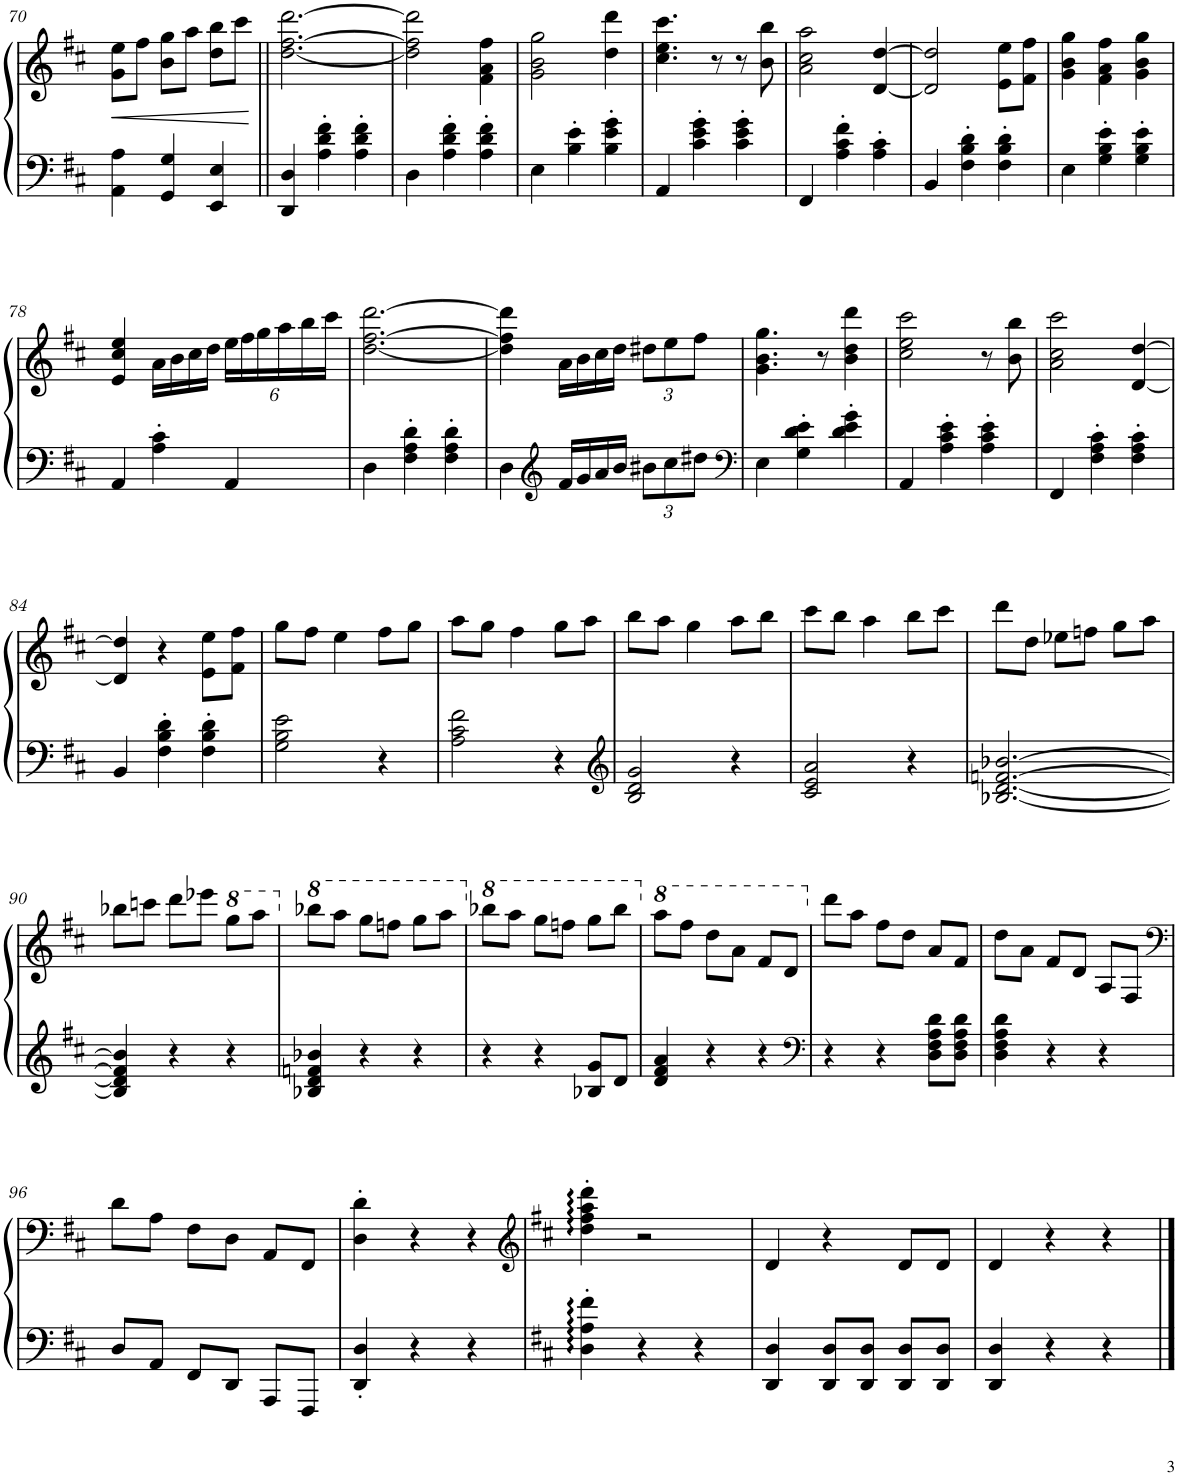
**kern	**kern	**dynam
*part1	*part1	*part1
*staff2	*staff1	*staff1/2
*I"Piano	*	*
*I'Pno.	*	*
!!LO:PB:g=z
*clefF4	*clefG2	*
*k[f#c#]	*k[f#c#]	*
*M3/4	*M3/4	*
=70	=70	=70
!	!	!LO:HP:b
4AA\ 4A\	8g\ 8ee\L	<
.	8ff#\J	.
4GG/ 4G/	8b\ 8gg\L	.
.	8aa\J	.
4EE/ 4E/	8dd\ 8bb\L	.
.	8ccc#\J	.
.	.	[
=71||	=71||	=71||
4DD/ 4D/	[2.dd\ [2.ff#\ [2.ddd\	.
4A\' 4d\' 4f#\'	.	.
4A\' 4d\' 4f#\'	.	.
=72	=72	=72
4D\	2dd\] 2ff#\] 2ddd\]	.
4A\' 4d\' 4f#\'	.	.
4A\' 4d\' 4f#\'	4f#\ 4a\ 4ff#\	.
=73	=73	=73
4E\	2g\ 2b\ 2gg\	.
4B\' 4e\'	.	.
4B\' 4e\' 4g\'	4dd\ 4ddd\	.
=74	=74	=74
4AA/	4.cc#\ 4.ee\ 4.ccc#\	.
4c#\' 4e\' 4g\'	.	.
.	8r	.
4c#\' 4e\' 4g\'	8r	.
.	8b\ 8bb\	.
=75	=75	=75
4FF#/	2a\ 2cc#\ 2aa\	.
4A\' 4c#\' 4f#\'	.	.
4A\' 4c#\'	[4d/ [4dd/	.
=76	=76	=76
4BB/	2d/] 2dd/]	.
4F#\' 4B\' 4d\'	.	.
4F#\' 4B\' 4d\'	8e\ 8ee\L	.
.	8f#\ 8ff#\J	.
=77	=77	=77
4E\	4g\ 4b\ 4gg\	.
4G\' 4B\' 4e\'	4f#\ 4a\ 4ff#\	.
4G\' 4B\' 4e\'	4g\ 4b\ 4gg\	.
!!LO:LB:g=z
=78	=78	=78
4AA/	4e/ 4cc#/ 4ee/	.
4A\' 4c#\'	16a\LL	.
.	16b\	.
.	16cc#\	.
.	16dd\JJ	.
*	*Xbrackettup	*
4AA/	24ee\LL	.
.	24ff#\	.
.	24gg\	.
.	24aa\	.
.	24bb\	.
.	24ccc#\JJ	.
=79	=79	=79
4D\	[2.dd\ [2.ff#\ [2.ddd\	.
4F#\' 4A\' 4d\'	.	.
4F#\' 4A\' 4d\'	.	.
=80	=80	=80
4D\	4dd\] 4ff#\] 4ddd\]	.
*clefG2	*	*
16f#/LL	16a\LL	.
16g/	16b\	.
16a/	16cc#\	.
16b/JJ	16dd\JJ	.
*Xbrackettup	*	*
12b#X\L	12dd#X\L	.
12cc#\	12ee\	.
12dd#X\J	12ff#\J	.
=81	=81	=81
*clefF4	*	*
4E\	4.g\ 4.b\ 4.gg\	.
4G\' 4d\' 4e\'	.	.
.	8r	.
4d\' 4e\' 4g\'	4b\ 4dd\ 4ddd\	.
=82	=82	=82
4AA/	2cc#\ 2ee\ 2ccc#\	.
4A\' 4c#\' 4e\'	.	.
4A\' 4c#\' 4e\'	8r	.
.	8b\ 8bb\	.
=83	=83	=83
4FF#/	2a\ 2cc#\ 2ccc#\	.
4F#\' 4A\' 4c#\'	.	.
4F#\' 4A\' 4c#\'	[4d/ [4dd/	.
!!LO:LB:g=z
=84	=84	=84
4BB/	4d/] 4dd/]	.
4F#\' 4B\' 4d\'	4r	.
4F#\' 4B\' 4d\'	8e\ 8ee\L	.
.	8f#\ 8ff#\J	.
=85	=85	=85
2G\ 2B\ 2e\	8gg\L	.
.	8ff#\J	.
.	4ee\	.
4r	8ff#\L	.
.	8gg\J	.
=86	=86	=86
2A\ 2c#\ 2f#\	8aa\L	.
.	8gg\J	.
.	4ff#\	.
4r	8gg\L	.
.	8aa\J	.
=87	=87	=87
*clefG2	*	*
2B/ 2d/ 2g/	8bb\L	.
.	8aa\J	.
.	4gg\	.
4r	8aa\L	.
.	8bb\J	.
=88	=88	=88
2c#/ 2e/ 2a/	8ccc#\L	.
.	8bb\J	.
.	4aa\	.
4r	8bb\L	.
.	8ccc#\J	.
=89	=89	=89
[2.B-X/ [2.d/ [2.fn/ [2.b-X/	8ddd\L	.
.	8dd\J	.
.	8ee-X\L	.
.	8ffn\J	.
.	8gg\L	.
.	8aa\J	.
!!LO:LB:g=z
=90	=90	=90
4B-/] 4d/] 4f/] 4b-/]	8bb-X\L	.
.	8cccn\J	.
4r	8ddd\L	.
.	8eee-X\J	.
*	*8va	*
4r	8ggg\L	.
.	8aaa\J	.
=91	=91	=91
*	*X8va	*
*	*8va	*
4B-X/ 4d/ 4fn/ 4b-X/	8bbb-X\L	.
.	8aaa\J	.
4r	8ggg\L	.
.	8fffn\J	.
4r	8ggg\L	.
.	8aaa\J	.
=92	=92	=92
*	*X8va	*
*	*8va	*
4r	8bbb-X\L	.
.	8aaa\J	.
4r	8ggg\L	.
.	8fffn\J	.
8B-X/ 8g/L	8ggg\L	.
8d/J	8bbb-\J	.
=93	=93	=93
*	*X8va	*
*	*8va	*
4d/ 4f#/ 4a/	8aaa\L	.
.	8fff#\J	.
4r	8ddd\L	.
.	8aa\J	.
4r	8ff#/L	.
.	8dd/J	.
=94	=94	=94
*clefF4	*	*
*	*X8va	*
4r	8ddd\L	.
.	8aa\J	.
4r	8ff#\L	.
.	8dd\J	.
8D\ 8F#\ 8A\ 8d\L	8a/L	.
8D\ 8F#\ 8A\ 8d\J	8f#/J	.
=95	=95	=95
4D\ 4F#\ 4A\ 4d\	8dd\L	.
.	8a\J	.
4r	8f#/L	.
.	8d/J	.
4r	8A/L	.
.	8F#/J	.
!!LO:LB:g=z
=96	=96	=96
*	*clefF4	*
*k[f#c#]	*k[f#c#]	*
8D/L	8d\L	.
8AA/J	8A\J	.
8FF#/L	8F#\L	.
8DD/J	8D\J	.
8AAA/L	8AA/L	.
8FFF#/J	8FF#/J	.
=97	=97	=97
4DD/' 4D/'	4D\' 4d\'	.
4r	4r	.
4r	4r	.
=98	=98	=98
*	*clefG2	*
*k[f#c#]	*k[f#c#]	*
4D\:' 4A\:' 4f#\:'	4dd\:' 4ff#\:' 4aa\:' 4ddd\:'	.
4r	2r	.
4r	.	.
=99	=99	=99
4DD/ 4D/	4d/	.
8DD/ 8D/L	4r	.
8DD/ 8D/J	.	.
8DD/ 8D/L	8d/L	.
8DD/ 8D/J	8d/J	.
=100	=100	=100
4DD/ 4D/	4d/	.
4r	4r	.
4r	4r	.
==	==	==
*-	*-	*-
